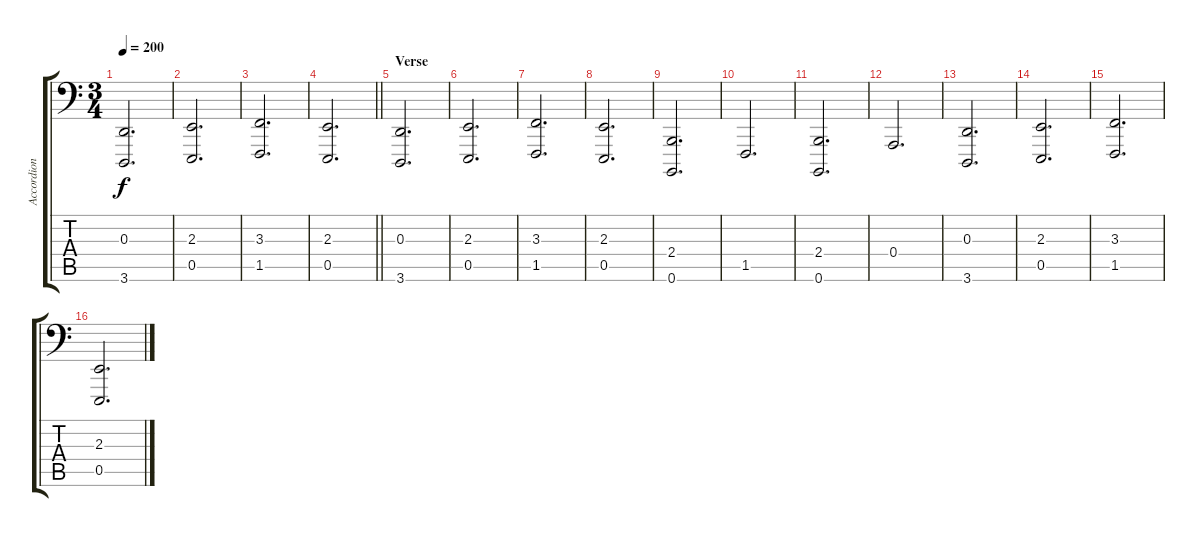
\track ("Accordion (Rhythm 2)" "Accordion ") {instrument accordion}
\staff {score tabs}
\tuning (C3 G2 D2 A1 E1 B0) {hide}
\ts (3 4)
\tempo 200
\clef f4
\ks c
(0.3 3.6).2{d dy f} |
(2.3 0.5).2{d} |
(3.3 1.5).2{d} |
\barLineRight lightlight
(2.3 0.5).2{d} |
\section ("" "Verse")
(0.3 3.6).2{d} |
(2.3 0.5).2{d} |
(3.3 1.5).2{d} |
(2.3 0.5).2{d} |
(2.4 0.6).2{d} |
1.5.2{d} |
(2.4 0.6).2{d} |
0.4.2{d} |
(0.3 3.6).2{d} |
(2.3 0.5).2{d} |
(3.3 1.5).2{d} |
(2.3 0.5).2{d}
